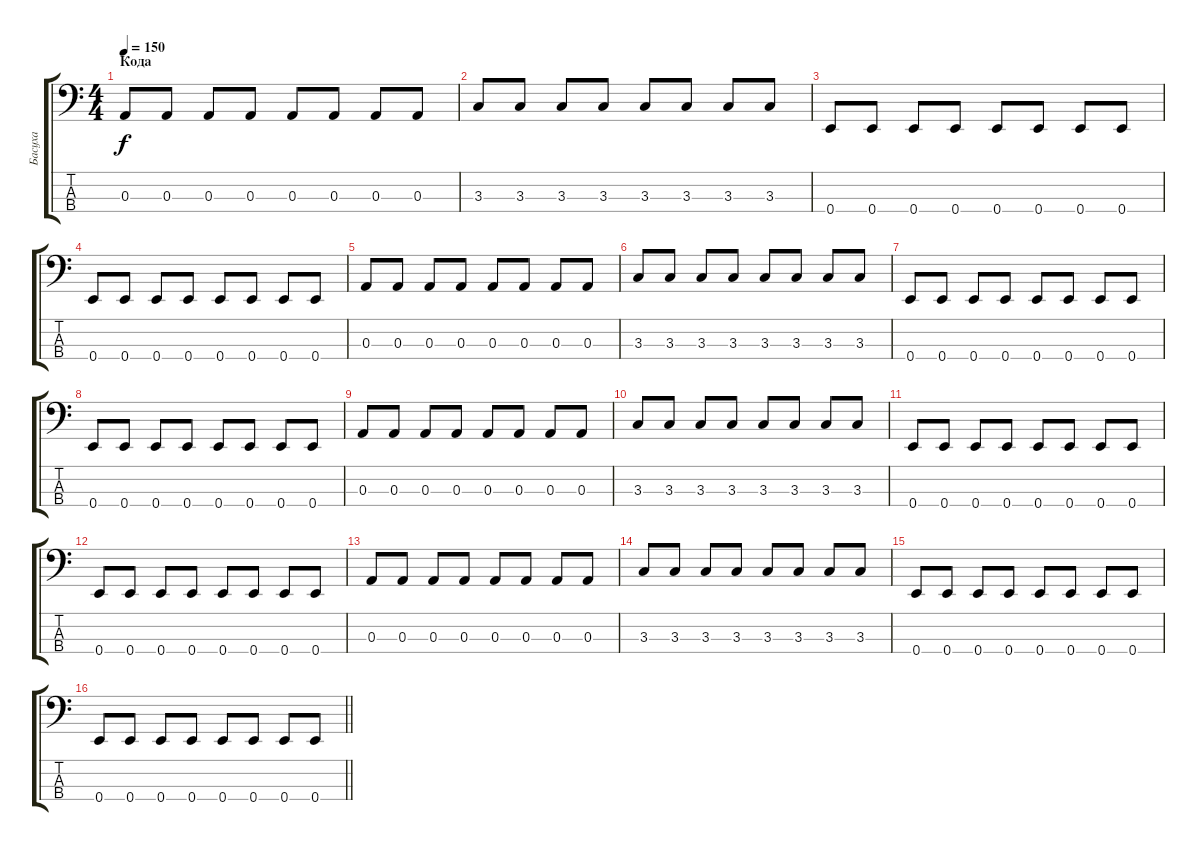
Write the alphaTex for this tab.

\track ("Басуха" "Басуха") {instrument electricbasspick}
\staff {score tabs}
\tuning (G2 D2 A1 E1) {hide}
\ts (4 4)
\section ("" "Кода")
\tempo 150
\clef f4
\ks c
0.3.8{dy f} 0.3.8 0.3.8 0.3.8 0.3.8 0.3.8 0.3.8 0.3.8 |
3.3.8 3.3.8 3.3.8 3.3.8 3.3.8 3.3.8 3.3.8 3.3.8 |
0.4.8 0.4.8 0.4.8 0.4.8 0.4.8 0.4.8 0.4.8 0.4.8 |
0.4.8 0.4.8 0.4.8 0.4.8 0.4.8 0.4.8 0.4.8 0.4.8 |
0.3.8 0.3.8 0.3.8 0.3.8 0.3.8 0.3.8 0.3.8 0.3.8 |
3.3.8 3.3.8 3.3.8 3.3.8 3.3.8 3.3.8 3.3.8 3.3.8 |
0.4.8 0.4.8 0.4.8 0.4.8 0.4.8 0.4.8 0.4.8 0.4.8 |
0.4.8 0.4.8 0.4.8 0.4.8 0.4.8 0.4.8 0.4.8 0.4.8 |
0.3.8 0.3.8 0.3.8 0.3.8 0.3.8 0.3.8 0.3.8 0.3.8 |
3.3.8 3.3.8 3.3.8 3.3.8 3.3.8 3.3.8 3.3.8 3.3.8 |
0.4.8 0.4.8 0.4.8 0.4.8 0.4.8 0.4.8 0.4.8 0.4.8 |
0.4.8 0.4.8 0.4.8 0.4.8 0.4.8 0.4.8 0.4.8 0.4.8 |
0.3.8 0.3.8 0.3.8 0.3.8 0.3.8 0.3.8 0.3.8 0.3.8 |
3.3.8 3.3.8 3.3.8 3.3.8 3.3.8 3.3.8 3.3.8 3.3.8 |
0.4.8 0.4.8 0.4.8 0.4.8 0.4.8 0.4.8 0.4.8 0.4.8 |
\barLineRight lightlight
0.4.8 0.4.8 0.4.8 0.4.8 0.4.8 0.4.8 0.4.8 0.4.8
